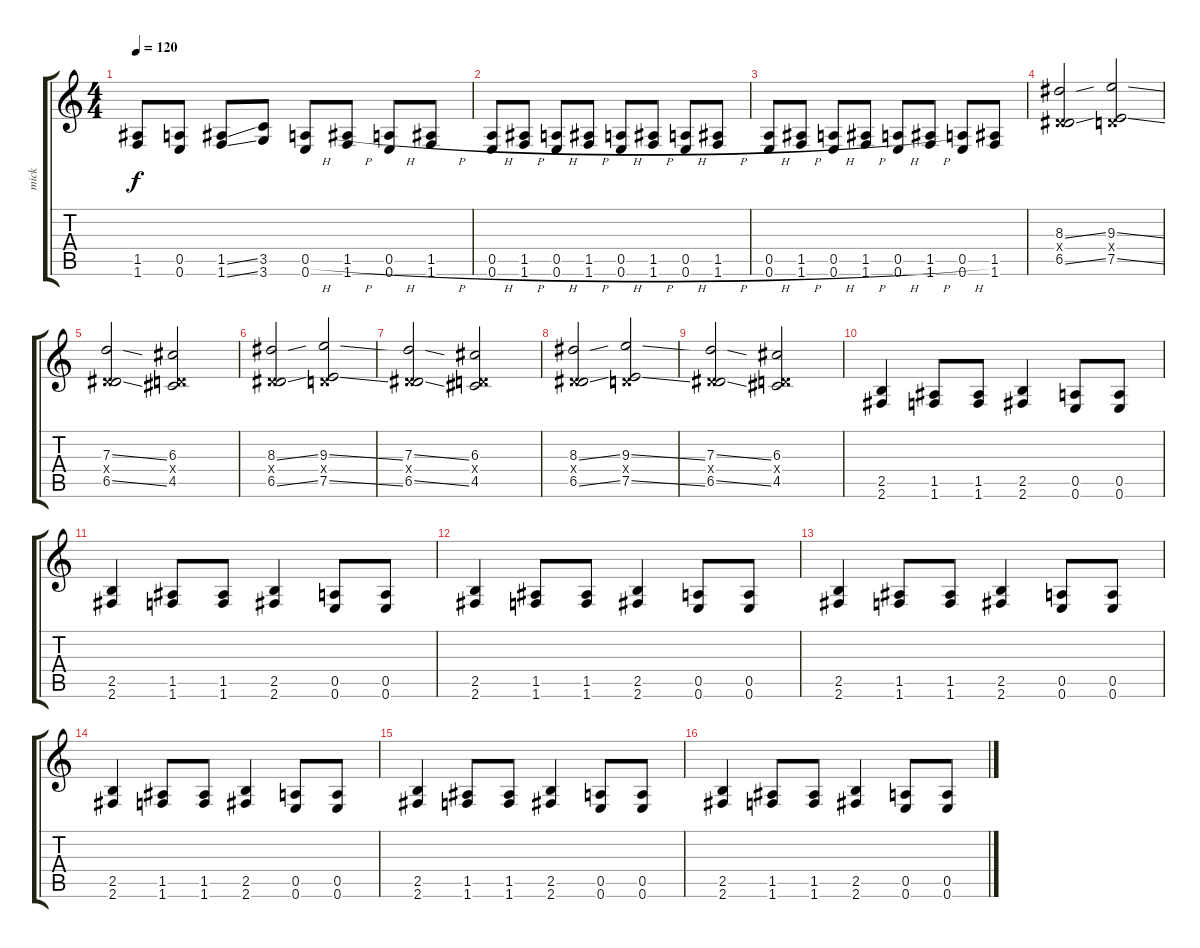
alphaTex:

\track ("mick" "mick") {instrument distortionguitar}
\staff {score tabs}
\tuning (E4 B3 G3 D3 A2 E2) {hide}
\ts (4 4)
\tempo 120
\clef g2
\ks c
(1.5 1.6).8{dy f} (0.5 0.6).8 (1.5{ss} 1.6{ss}).8 (3.5 3.6).8 (0.5{h} 0.6).8 (1.5{h} 1.6).8 (0.5{h} 0.6).8 (1.5{h} 1.6).8 |
(0.5{h} 0.6).8 (1.5{h} 1.6).8 (0.5{h} 0.6).8 (1.5{h} 1.6).8 (0.5{h} 0.6).8 (1.5{h} 1.6).8 (0.5{h} 0.6).8 (1.5{h} 1.6).8 |
(0.5{h} 0.6).8 (1.5{h} 1.6).8 (0.5{h} 0.6).8 (1.5{h} 1.6).8 (0.5{h} 0.6).8 (1.5{h} 1.6).8 (0.5{h} 0.6).8 (1.5 1.6).8 |
(8.3{ss} 0.4{x} 6.5{ss}).2 (9.3{ss} 0.4{x} 7.5{ss}).2 |
(7.3{ss} 0.4{x} 6.5{ss}).2 (6.3 0.4{x} 4.5).2 |
(8.3{ss} 0.4{x} 6.5{ss}).2 (9.3{ss} 0.4{x} 7.5{ss}).2 |
(7.3{ss} 0.4{x} 6.5{ss}).2 (6.3 0.4{x} 4.5).2 |
(8.3{ss} 0.4{x} 6.5{ss}).2 (9.3{ss} 0.4{x} 7.5{ss}).2 |
(7.3{ss} 0.4{x} 6.5{ss}).2 (6.3 0.4{x} 4.5).2 |
(2.5 2.6).4 (1.5 1.6).8 (1.5 1.6).8 (2.5 2.6).4 (0.5 0.6).8 (0.5 0.6).8 |
(2.5 2.6).4 (1.5 1.6).8 (1.5 1.6).8 (2.5 2.6).4 (0.5 0.6).8 (0.5 0.6).8 |
(2.5 2.6).4 (1.5 1.6).8 (1.5 1.6).8 (2.5 2.6).4 (0.5 0.6).8 (0.5 0.6).8 |
(2.5 2.6).4 (1.5 1.6).8 (1.5 1.6).8 (2.5 2.6).4 (0.5 0.6).8 (0.5 0.6).8 |
(2.5 2.6).4 (1.5 1.6).8 (1.5 1.6).8 (2.5 2.6).4 (0.5 0.6).8 (0.5 0.6).8 |
(2.5 2.6).4 (1.5 1.6).8 (1.5 1.6).8 (2.5 2.6).4 (0.5 0.6).8 (0.5 0.6).8 |
(2.5 2.6).4 (1.5 1.6).8 (1.5 1.6).8 (2.5 2.6).4 (0.5 0.6).8 (0.5 0.6).8
